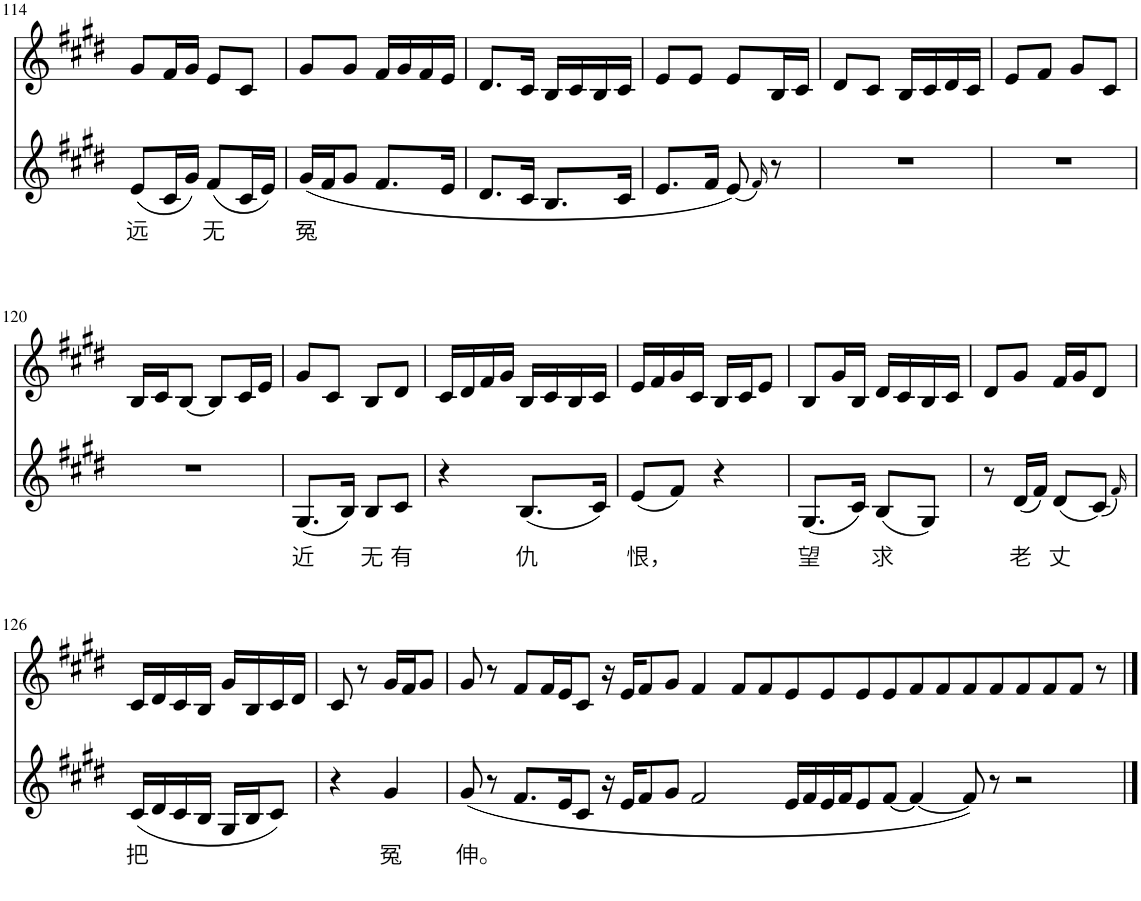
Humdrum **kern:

**kern	**text	**kern
*part2	*part2	*part1
*staff2	*staff2	*staff1
*I"Piano	*	*I"Piano
*I'Pno	*	*I'Pno
!!LO:PB:g=z
*clefG2	*	*clefG2
*k[f#c#g#d#]	*	*k[f#c#g#d#]
*M2/4	*	*M2/4
=114	=114	=114
!	!LO:LY:b	!
(8e/L	远	8g#/L
16c#/L	.	16f#/L
16g#/JJ)	.	16g#/JJ
!	!LO:LY:b	!
(8f#/L	无	8e/L
16c#/L	.	8c#/J
16e/JJ)	.	.
=115	=115	=115
!	!LO:LY:b	!
(16g#/LL	冤	8g#/L
16f#/J	.	.
8g#/J	.	8g#/J
8.f#/L	.	16f#/LL
.	.	16g#/
.	.	16f#/
16e/Jk	.	16e/JJ
=116	=116	=116
8.d#/L	.	8.d#/L
16c#/Jk	.	16c#/Jk
8.B/L	.	16B/LL
.	.	16c#/
.	.	16B/
16c#/Jk	.	16c#/JJ
=117	=117	=117
8.e/L	.	8e/L
.	.	8e/J
16f#/Jk	.	.
(8e/)	.	8e/L
16qf#/)	.	.
8r	.	16B/L
.	.	16c#/JJ
=118	=118	=118
2r	.	8d#/L
.	.	8c#/J
.	.	16B/LL
.	.	16c#/
.	.	16d#/
.	.	16c#/JJ
=119	=119	=119
2r	.	8e/L
.	.	8f#/J
.	.	8g#/L
.	.	8c#/J
!!LO:LB:g=z
=120	=120	=120
2r	.	16B/LL
.	.	16c#/J
.	.	[8B/J
.	.	8B/L]
.	.	16c#/L
.	.	16e/JJ
=121	=121	=121
!	!LO:LY:b	!
(8.G#/L	近	8g#/L
.	.	8c#/J
16B/Jk)	.	.
!	!LO:LY:b	!
8B/L	无	8B/L
!	!LO:LY:b	!
8c#/J	有	8d#/J
=122	=122	=122
4r	.	16c#/LL
.	.	16d#/
.	.	16f#/
.	.	16g#/JJ
!	!LO:LY:b	!
(8.B/L	仇	16B/LL
.	.	16c#/
.	.	16B/
16c#/Jk)	.	16c#/JJ
=123	=123	=123
!	!LO:LY:b	!
(8e/L	恨，	16e/LL
.	.	16f#/
8f#/J)	.	16g#/
.	.	16c#/JJ
4r	.	16B/LL
.	.	16c#/J
.	.	8e/J
=124	=124	=124
!	!LO:LY:b	!
(8.G#/L	望	8B/L
.	.	16g#/L
16c#/Jk)	.	16B/JJ
!	!LO:LY:b	!
(8B/L	求	16d#/LL
.	.	16c#/
8G#/J)	.	16B/
.	.	16c#/JJ
=125	=125	=125
8r	.	8d#/L
!	!LO:LY:b	!
(16d#/LL	老	8g#/J
16f#/JJ)	.	.
!	!LO:LY:b	!
(8d#/L	丈	16f#/LL
.	.	16g#/J
(8c#/J)	.	8d#/J
16qf#/)	.	.
!!LO:LB:g=z
=126	=126	=126
!	!LO:LY:b	!
(16c#/LL	把	16c#/LL
16d#/	.	16d#/
16c#/	.	16c#/
16B/JJ	.	16B/JJ
16G#/LL	.	16g#/LL
16B/J	.	16B/
8c#/J)	.	16c#/
.	.	16d#/JJ
=127	=127	=127
4r	.	8c#/
.	.	8r
!	!LO:LY:b	!
4g#/	冤	16g#/LL
.	.	16f#/J
.	.	8g#/J
=128	=128	=128
!	!LO:LY:b	!
(8g#/	伸。	8g#/
8r	.	8r
8.f#/L	.	8f#/L
.	.	16f#/L
16e/K	.	16e/J
8c#/J	.	8c#/J
16r	.	16r
16e/KL	.	16e/KL
8f#/	.	8f#/
8g#/J	.	8g#/J
2f#/	.	4f#/
.	.	8f#/L
.	.	8f#/
16e/LL	.	8e/
16f#/	.	.
16e/	.	8e/
16f#/J	.	.
8e/	.	8e/
[8f#/J	.	8e/
4f#/_	.	8f#/
.	.	8f#/
8f#/])	.	8f#/
8r	.	8f#/
2r	.	8f#/
.	.	8f#/
.	.	8f#/J
.	.	8r
==	==	==
*-	*-	*-
